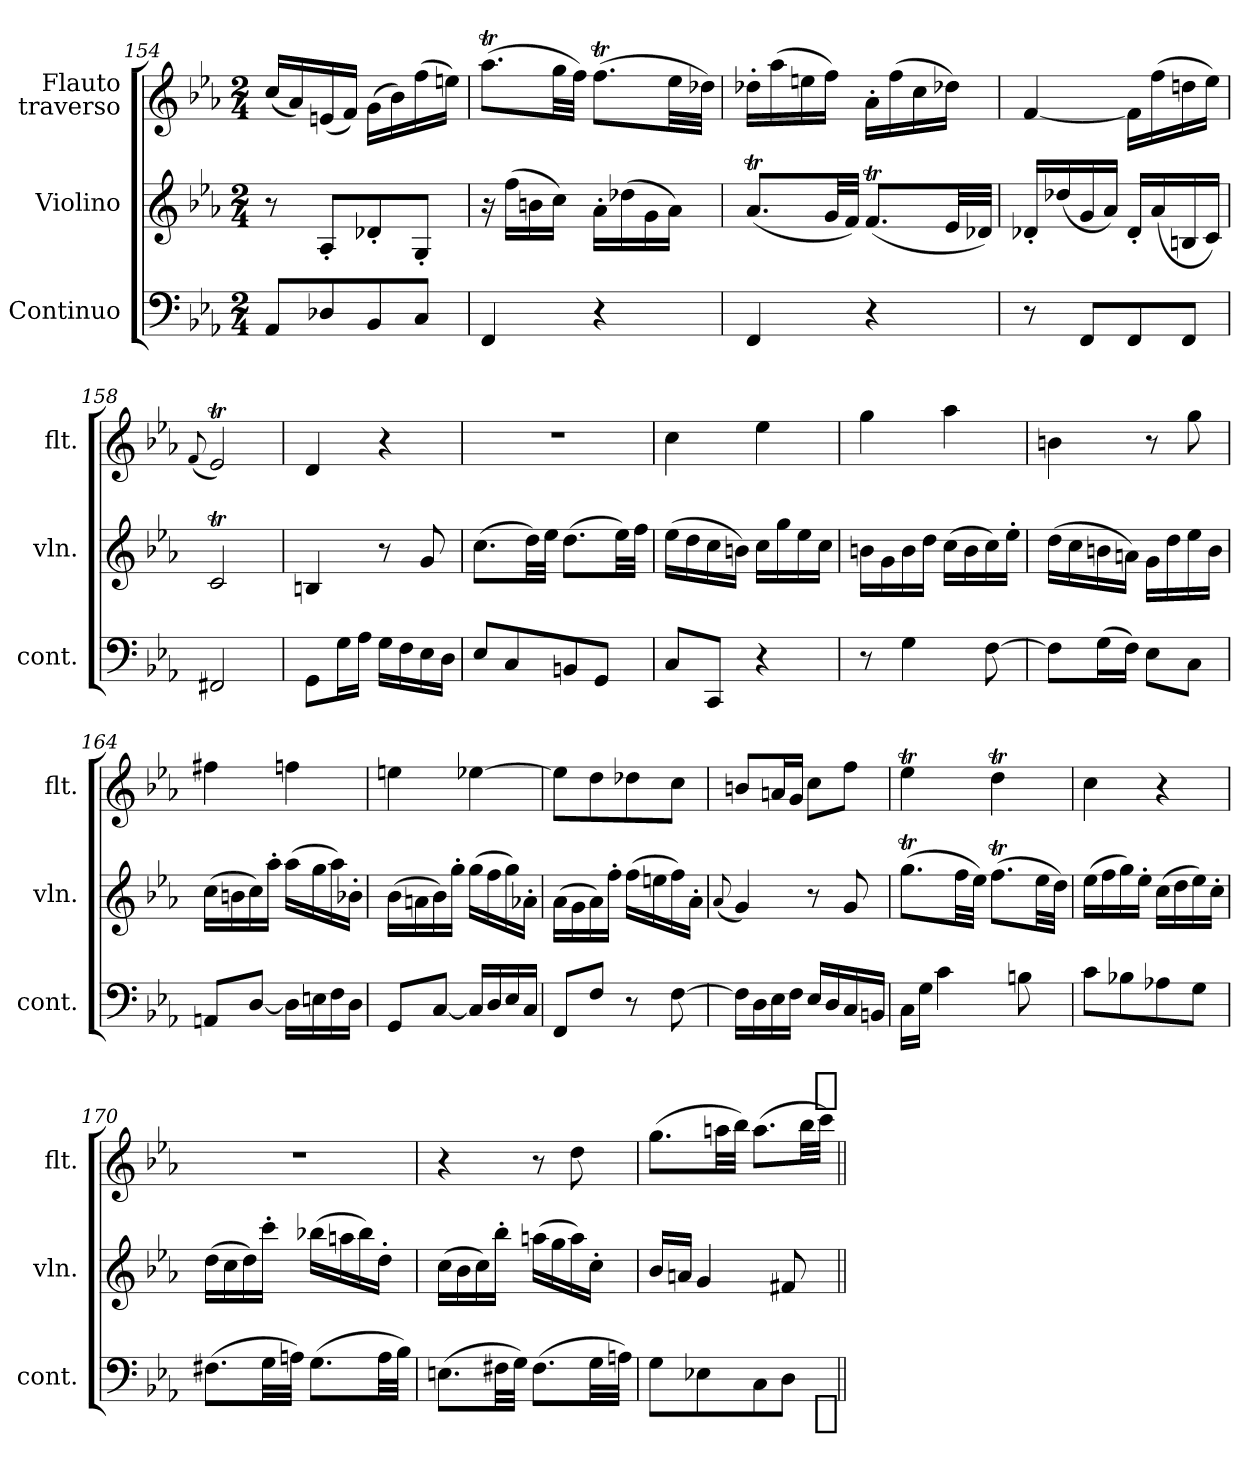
**kern	**kern	**kern
*part3	*part2	*part1
*staff3	*staff2	*staff1
*I"Continuo	*I"Violino	*I"Flauto\ntraverso
*I'cont.	*I'vln.	*I'flt.
*clefF4	*clefG2	*clefG2
*k[b-e-a-]	*k[b-e-a-]	*k[b-e-a-]
*M2/4	*M2/4	*M2/4
=154	=154	=154
8AA-L	8r	(16ccLL
.	.	16a-)
8D-X	8A-'L	(16en
.	.	16fJJ)
8BB-	8d-X'	(16gLL
.	.	16b-)
8CJ	8G'J	(16ff
.	.	16eenJJ)
=155	=155	=155
4FF	16r	(8.aa-TL
.	(16ffLL	.
.	16bn	.
.	16ccJJ)	32ggLL
.	.	32ffJJJ)
4r	16a-'LL	(8.ffTL
.	(16dd-X	.
.	16g	.
.	16a-JJ)	32ee-LL
.	.	32dd-XJJJ)
=156	=156	=156
4FF	(8.a-TL	16dd-X'LL
.	.	(16aa-
.	.	16een
.	32gLL	16ffJJ)
.	32fJJJ)	.
4r	(8.fTL	16a-'LL
.	.	(16ff
.	.	16cc
.	32e-LL	16dd-XJJ)
.	32d-XJJJ)	.
=157	=157	=157
8r	16d-X'LL	[4f
.	(16dd-X	.
8FFL	16g	.
.	16a-JJ)	.
8FF	16d-'LL	16fLL]
.	(16a-	(16ff
8FFJ	16Bn	16ddn
.	16cJJ)	16ee-JJ)
=158	=158	=158
*	*	*MM54
.	.	(8qqf
2FF#X	2cT	2e-T)
=159	=159	=159
*	*	*^
8GGL	4Bn	4d	8.ryy
16GL	.	.	.
*	*	*MM104	*
16A-JJ	.	.	4ryy
16GLL	8r	4r	.
16F	.	.	.
16E-	8g	.	.
16DJJ	.	.	16ryy
*	*	*v	*v
=160	=160	=160
8E-L	(8.ccL	2r
8C	.	.
.	32ddLL)	.
.	32ee-JJJ	.
8BBn	(8.ddL	.
8GGJ	.	.
.	32ee-LL)	.
.	32ffJJJ	.
=161	=161	=161
8CL	(16ee-LL	4cc
.	16dd	.
8CCJ	16cc	.
.	16bnJJ)	.
4r	16ccLL	4ee-
.	16gg	.
.	16ee-	.
.	16ccJJ	.
=162	=162	=162
8r	16bnLL	4gg
.	16g	.
4G	16b	.
.	16ddJJ	.
.	(16ccLL	4aa-
.	16b	.
[8F	16cc)	.
.	16ee-'JJ	.
=163	=163	=163
8FL]	(16ddLL	4bn
.	16cc	.
(16GL	16bn	.
16FJJ)	16anJJ)	.
8E-L	16gLL	8r
.	16dd	.
8CJ	16ee-	8gg
.	16bJJ	.
=164	=164	=164
8AAnL	(16ccLL	4ff#X
.	16bn	.
[8DJ	16cc)	.
.	16aa-'JJ	.
16DLL]	(16aa-LL	4ffn
16En	16gg	.
16F	16aa-)	.
16DJJ	16b-X'JJ	.
=165	=165	=165
8GGL	(16b-LL	4een
.	16an	.
[8CJ	16b-)	.
.	16gg'JJ	.
16C/LL]	(16ggLL	[4ee-X
16D/	16ff	.
16E-/	16gg)	.
16C/JJ	16a-X'JJ	.
=166	=166	=166
8FFL	(16a-LL	8ee-L]
.	16g	.
8FJ	16a-)	8dd
.	16ff'JJ	.
8r	(16ffLL	8dd-X
.	16een	.
[8F	16ff)	8ccJ
.	16a-'JJ	.
=167	=167	=167
.	(8qqa-/	.
16FLL]	4g)	8bnL
16D	.	.
16E-	.	16anL
16FJJ	.	16gJJ
16E-LL	8r	8ccL
16D	.	.
16C	8g	8ffJ
16BBnJJ	.	.
=168	=168	=168
16CLL	(8.ggtL	4ee-T
16GJJ	.	.
4c	.	.
.	32ffLL	.
.	32ee-JJJ)	.
.	(8.ffTL	4ddt
8Bn	.	.
.	32ee-LL	.
.	32ddJJJ)	.
=169	=169	=169
8cL	(16ee-LL	4cc
.	16ff	.
8B-X	16gg)	.
.	16ee-'JJ	.
8A-X	(16ccLL	4r
.	16dd	.
8GJ	16ee-)	.
.	16cc'JJ	.
=170	=170	=170
(8.F#XL	(16ddLL	2r
.	16cc	.
.	16dd)	.
32GLL	16ccc'JJ	.
32AnJJJ)	.	.
(8.GL	(16bb-XLL	.
.	16aan	.
.	16bb-)	.
32ALL	16dd'JJ	.
32B-JJJ)	.	.
=171	=171	=171
(8.EnL	(16ccLL	4r
.	16b-	.
.	16cc)	.
32F#XLL	16bb-'JJ	.
32GJJJ)	.	.
(8.F#L	(16aanLL	8r
.	16gg	.
.	16aa)	8dd
32GLL	16cc'JJ	.
32AnJJJ)	.	.
=172	=172	=172
8GL	16b-LL	(8.ggL
.	16anJJ	.
8E-X	4g	.
.	.	32aanLL
.	.	32bb-JJJ)
8C	.	(8.aaL
8DJ	8f#X	.
.	.	32bb-LL
.	.	32cccJJJ)
!	!	!LO:TX:a:t=[segno]
!LO:TX:b:t=[segno]	!	!
=||	=||	=||
*-	*-	*-
